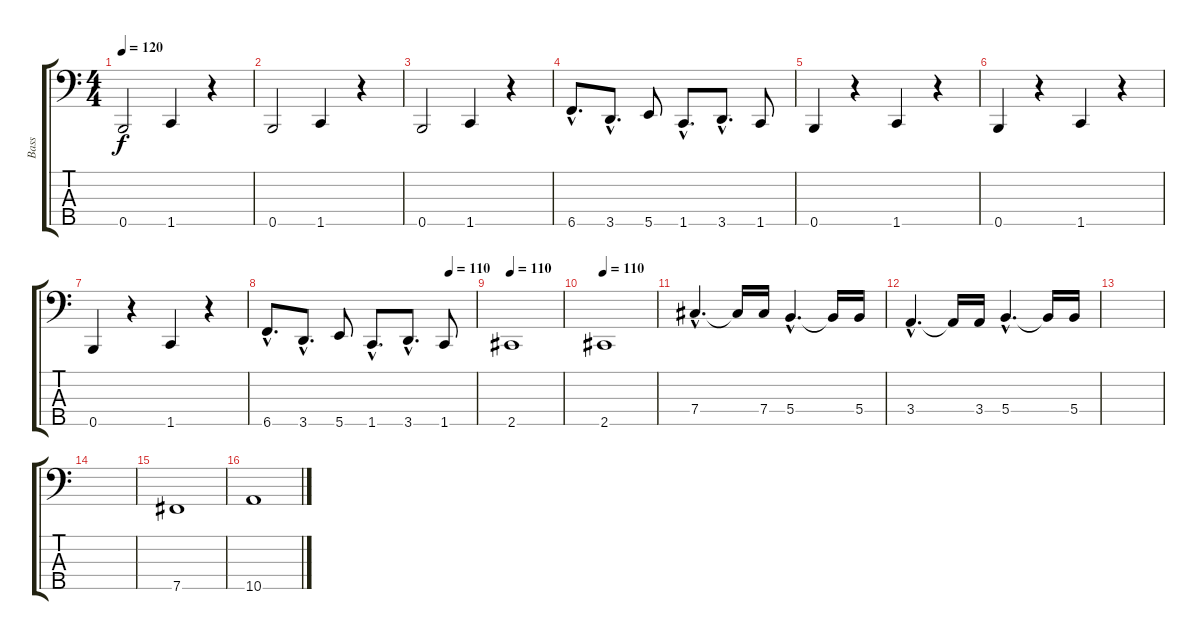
\track ("Bass" "Bass") {instrument electricbassfinger}
\staff {score tabs}
\tuning (A2 E2 B1 Gb1 B0) {hide}
\ts (4 4)
\tempo 120
\clef f4
\ks c
0.5.2{dy f} 1.5.4 r.4 |
0.5.2 1.5.4 r.4 |
0.5.2 1.5.4 r.4 |
6.5{hac}.8{d} 3.5{hac}.8{d} 5.5.8 1.5{hac}.8{d} 3.5{hac}.8{d} 1.5.8 |
0.5.4 r.4 1.5.4 r.4 |
0.5.4 r.4 1.5.4 r.4 |
0.5.4 r.4 1.5.4 r.4 |
\tempo (110 0.875)
6.5{hac}.8{d} 3.5{hac}.8{d} 5.5.8 1.5{hac}.8{d} 3.5{hac}.8{d} 1.5.8 |
\tempo 110
2.5.1 |
\tempo 110
2.5.1 |
7.4{hac}.4{d} 7.4{t}.16 7.4.16 5.4{hac}.4{d} 5.4{t}.16 5.4.16 |
3.4{hac}.4{d} 3.4{t}.16 3.4.16 5.4{hac}.4{d} 5.4{t}.16 5.4.16 |
|
|
7.5.1 |
10.5.1
